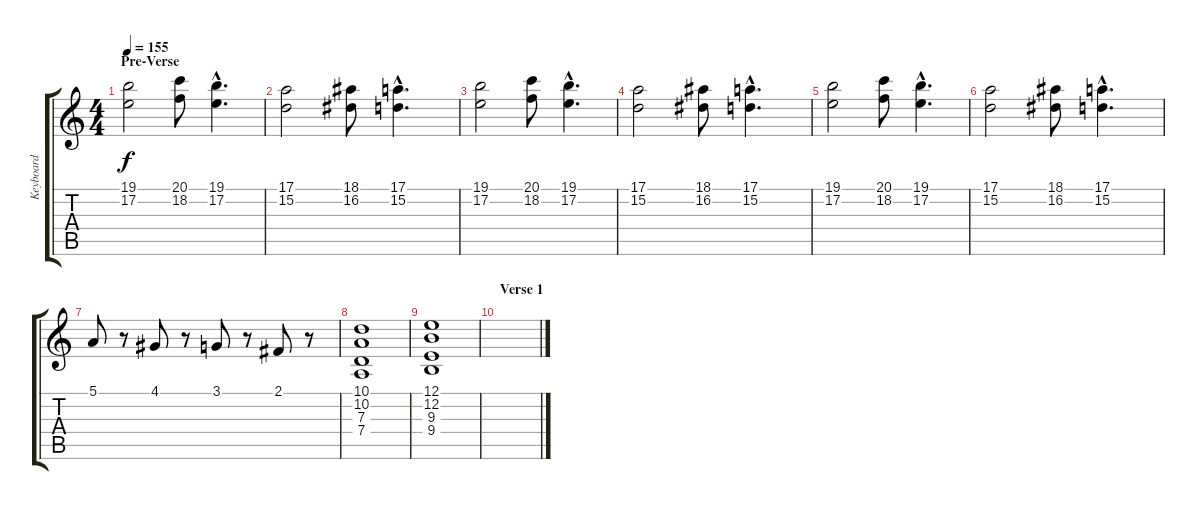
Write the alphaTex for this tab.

\track ("Keyboard" "Keyboard") {instrument stringensemble1}
\staff {score tabs}
\tuning (E4 B3 G3 D3 A2 E2) {hide}
\ts (4 4)
\section ("" "Pre-Verse")
\tempo 155
\clef g2
\ks c
(19.1 17.2).2{dy f} (20.1 18.2).8 (19.1{hac} 17.2{hac}).4{d} |
(17.1 15.2).2 (18.1 16.2).8 (17.1{hac} 15.2{hac}).4{d} |
(19.1 17.2).2 (20.1 18.2).8 (19.1{hac} 17.2{hac}).4{d} |
(17.1 15.2).2 (18.1 16.2).8 (17.1{hac} 15.2{hac}).4{d} |
(19.1 17.2).2 (20.1 18.2).8 (19.1{hac} 17.2{hac}).4{d} |
(17.1 15.2).2 (18.1 16.2).8 (17.1{hac} 15.2{hac}).4{d} |
5.1.8 r.8 4.1.8 r.8 3.1.8 r.8 2.1.8 r.8 |
(10.1 10.2 7.3 7.4).1 |
(12.1 12.2 9.3 9.4).1 |
\section ("" "Verse 1")
